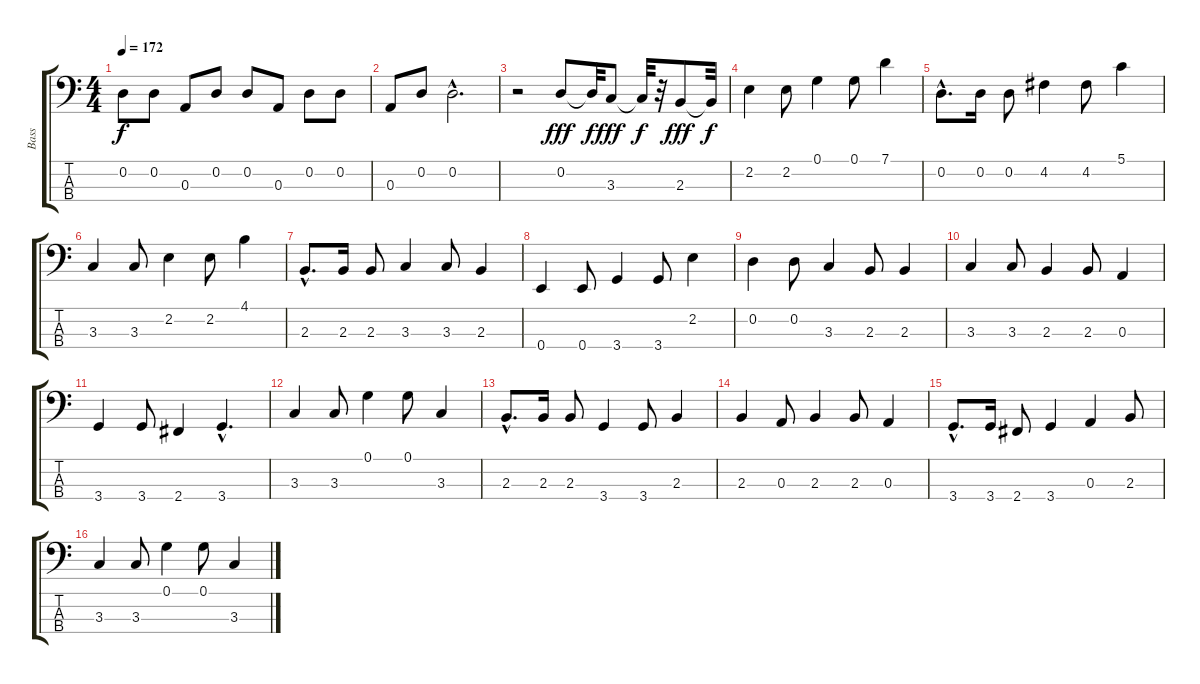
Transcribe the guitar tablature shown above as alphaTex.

\track ("Bass" "Bass") {instrument electricbasspick}
\staff {score tabs}
\tuning (G2 D2 A1 E1) {hide}
\ts (4 4)
\tempo 172
\clef f4
\ks c
0.2.8{dy f} 0.2.8 0.3.8 0.2.8 0.2.8 0.3.8 0.2.8 0.2.8 |
0.3.8 0.2.8 0.2{hac}.2{d} |
r.2 0.2.8{dy fff} 0.2{t}.32{dy f} 3.3.8{dy fff} 3.3{t}.32{dy f} r.32 2.3.8{dy fff} 2.3{t}.32{dy f} |
2.2.4 2.2.8 0.1.4 0.1.8 7.1.4 |
0.2{hac}.8{d} 0.2.16 0.2.8 4.2.4 4.2.8 5.1.4 |
3.3.4 3.3.8 2.2.4 2.2.8 4.1.4 |
2.3{hac}.8{d} 2.3.16 2.3.8 3.3.4 3.3.8 2.3.4 |
0.4.4 0.4.8 3.4.4 3.4.8 2.2.4 |
0.2.4 0.2.8 3.3.4 2.3.8 2.3.4 |
3.3.4 3.3.8 2.3.4 2.3.8 0.3.4 |
3.4.4 3.4.8 2.4.4 3.4{hac}.4{d} |
3.3.4 3.3.8 0.1.4 0.1.8 3.3.4 |
2.3{hac}.8{d} 2.3.16 2.3.8 3.4.4 3.4.8 2.3.4 |
2.3.4 0.3.8 2.3.4 2.3.8 0.3.4 |
3.4{hac}.8{d} 3.4.16 2.4.8 3.4.4 0.3.4 2.3.8 |
3.3.4 3.3.8 0.1.4 0.1.8 3.3.4
